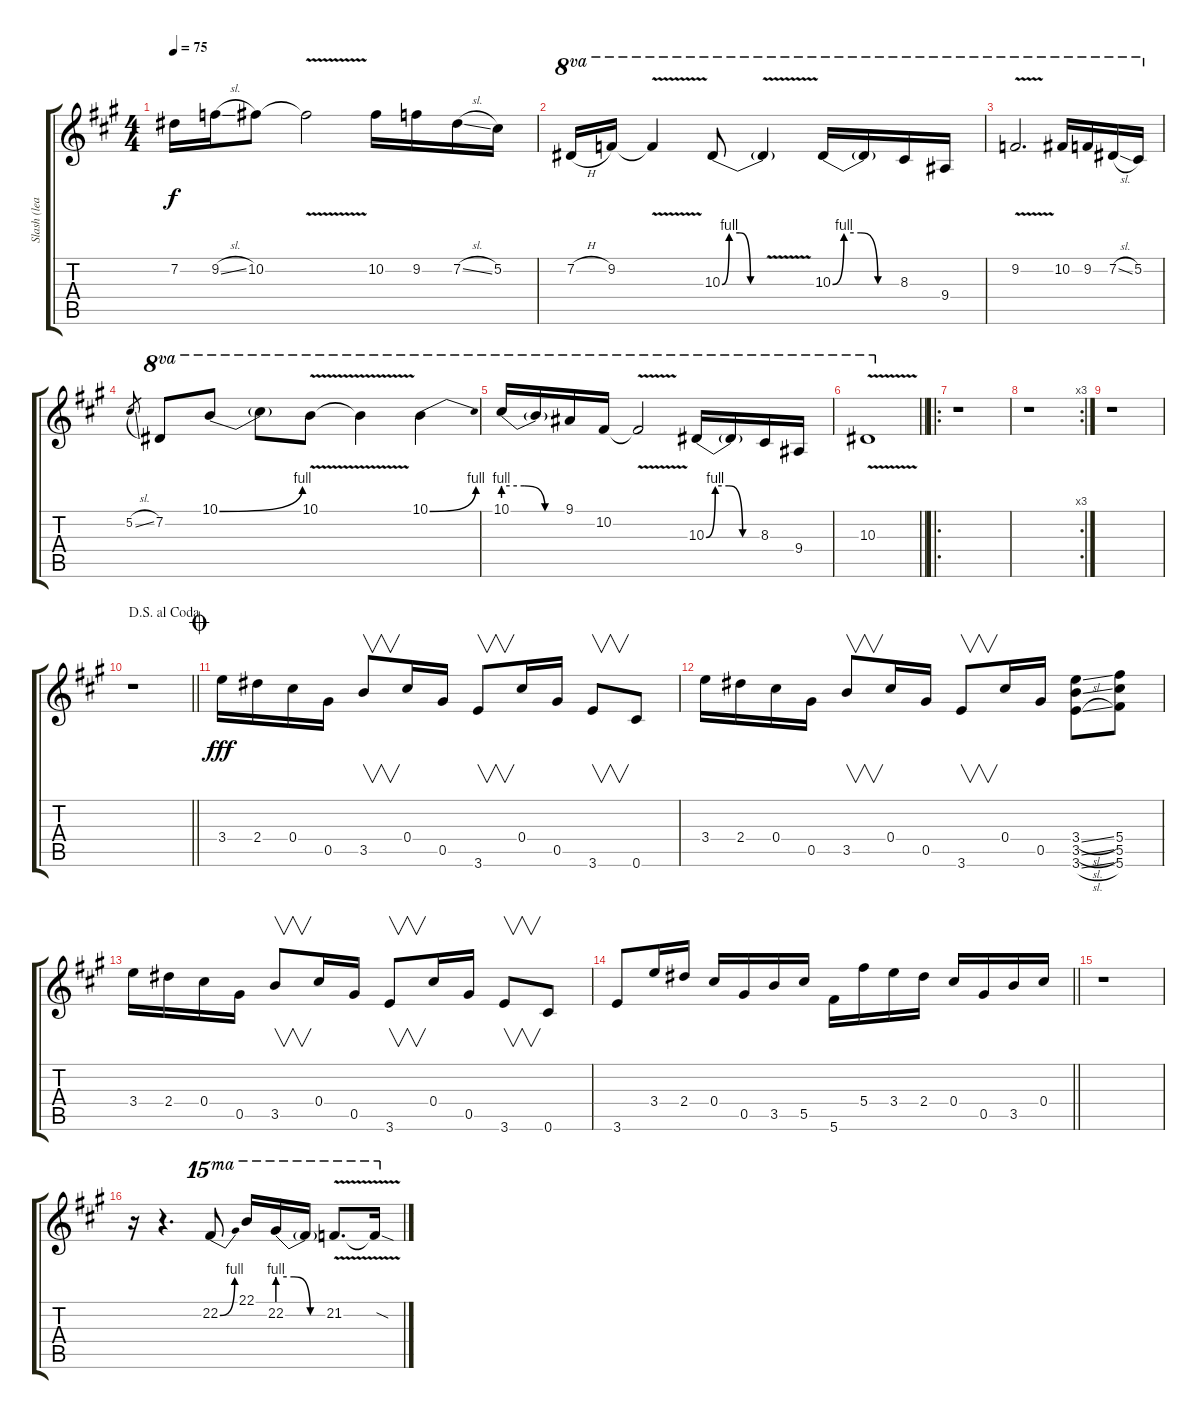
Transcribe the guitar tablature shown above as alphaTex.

\track ("Slash (lead)" "Slash (lea") {instrument distortionguitar}
\staff {score tabs}
\tuning (Db4 Ab3 F3 Db3 Ab2 Db2) {hide}
\ts (4 4)
\tempo 75
\clef g2
\ks a
7.2.16{dy f} 9.2{sl}.16 10.2.8 10.2{v t}.2 10.2.16 9.2.16 7.2{sl}.16 5.2.16 |
7.2{h}.16{ot 8va} 9.2.16{ot 8va} 9.2{v t}.4{ot 8va} 10.3{be (custom 0 0 10 4 25 4 40 0 60 0)}.8{ot 8va} 10.3{v t}.4{ot 8va} 10.3{be (custom 0 0 10 4 25 4 40 0 60 0)}.16{ot 8va} 10.3{t}.16{ot 8va} 8.3.16{ot 8va} 9.4.16{ot 8va} |
9.2{v}.2{d ot 8va} 10.2.16{ot 8va} 9.2.16{ot 8va} 7.2{sl}.16{ot 8va} 5.2.16{ot 8va} |
5.2{sl}.8{gr} 7.2.8{ot 8va} 10.1{be (bend 0 0 60 4)}.8{ot 8va} 10.1{t}.8{ot 8va} 10.1{v}.8{ot 8va} 10.1{v t}.4{ot 8va} 10.1{be (bend 0 0 60 4)}.4{ot 8va} |
10.1{be (custom 0 4 20 4 40 0 60 0)}.16{ot 8va} 10.1{t}.16{ot 8va} 9.1.16{ot 8va} 10.2.16{ot 8va} 10.2{v t}.2{ot 8va} 10.3{be (custom 0 0 10 4 25 4 40 0 60 0)}.16{ot 8va} 10.3{t}.16{ot 8va} 8.3.16{ot 8va} 9.4.16{ot 8va} |
\barLineRight lightlight
10.3{v}.1{ot 8va} |
\ro
r.1 |
\rc 3
r.1 |
r.1 |
\jump dalsegnoalcoda
\barLineRight lightlight
r.1 |
\jump coda
3.4.16{ot 8vb dy fff} 2.4.16{ot 8vb} 0.4.16{ot 8vb} 0.5.16{ot 8vb} 3.5.8{v ot 8vb} 0.4.16{ot 8vb} 0.5.16{ot 8vb} 3.6.8{v ot 8vb} 0.4.16{ot 8vb} 0.5.16{ot 8vb} 3.6.8{v ot 8vb} 0.6.8{ot 8vb} |
3.4.16{ot 8vb} 2.4.16{ot 8vb} 0.4.16{ot 8vb} 0.5.16{ot 8vb} 3.5.8{v ot 8vb} 0.4.16{ot 8vb} 0.5.16{ot 8vb} 3.6.8{v ot 8vb} 0.4.16{ot 8vb} 0.5.16{ot 8vb} (3.4{sl} 3.5{sl} 3.6{sl}).8{ot 8vb} (5.4 5.5 5.6).8{ot 8vb} |
3.4.16{ot 8vb} 2.4.16{ot 8vb} 0.4.16{ot 8vb} 0.5.16{ot 8vb} 3.5.8{v ot 8vb} 0.4.16{ot 8vb} 0.5.16{ot 8vb} 3.6.8{v ot 8vb} 0.4.16{ot 8vb} 0.5.16{ot 8vb} 3.6.8{v ot 8vb} 0.6.8{ot 8vb} |
\barLineRight lightlight
3.6.8{ot 8vb} 3.4.16{ot 8vb} 2.4.16{ot 8vb} 0.4.16{ot 8vb} 0.5.16{ot 8vb} 3.5.16{ot 8vb} 5.5.16{ot 8vb} 5.6.16{ot 8vb} 5.4.16{ot 8vb} 3.4.16{ot 8vb} 2.4.16{ot 8vb} 0.4.16{ot 8vb} 0.5.16{ot 8vb} 3.5.16{ot 8vb} 0.4.16{ot 8vb} |
r.1 |
r.16 r.4{d} 22.2{be (bend 0 0 60 4)}.8{ot 15ma} 22.1.16{ot 15ma} 22.2{be (custom 0 4 20 4 40 0 60 0)}.16{ot 15ma} 22.2{t}.16{ot 15ma} 21.2{v}.8{d ot 15ma} 21.2{sod t}.16{ot 15ma}
